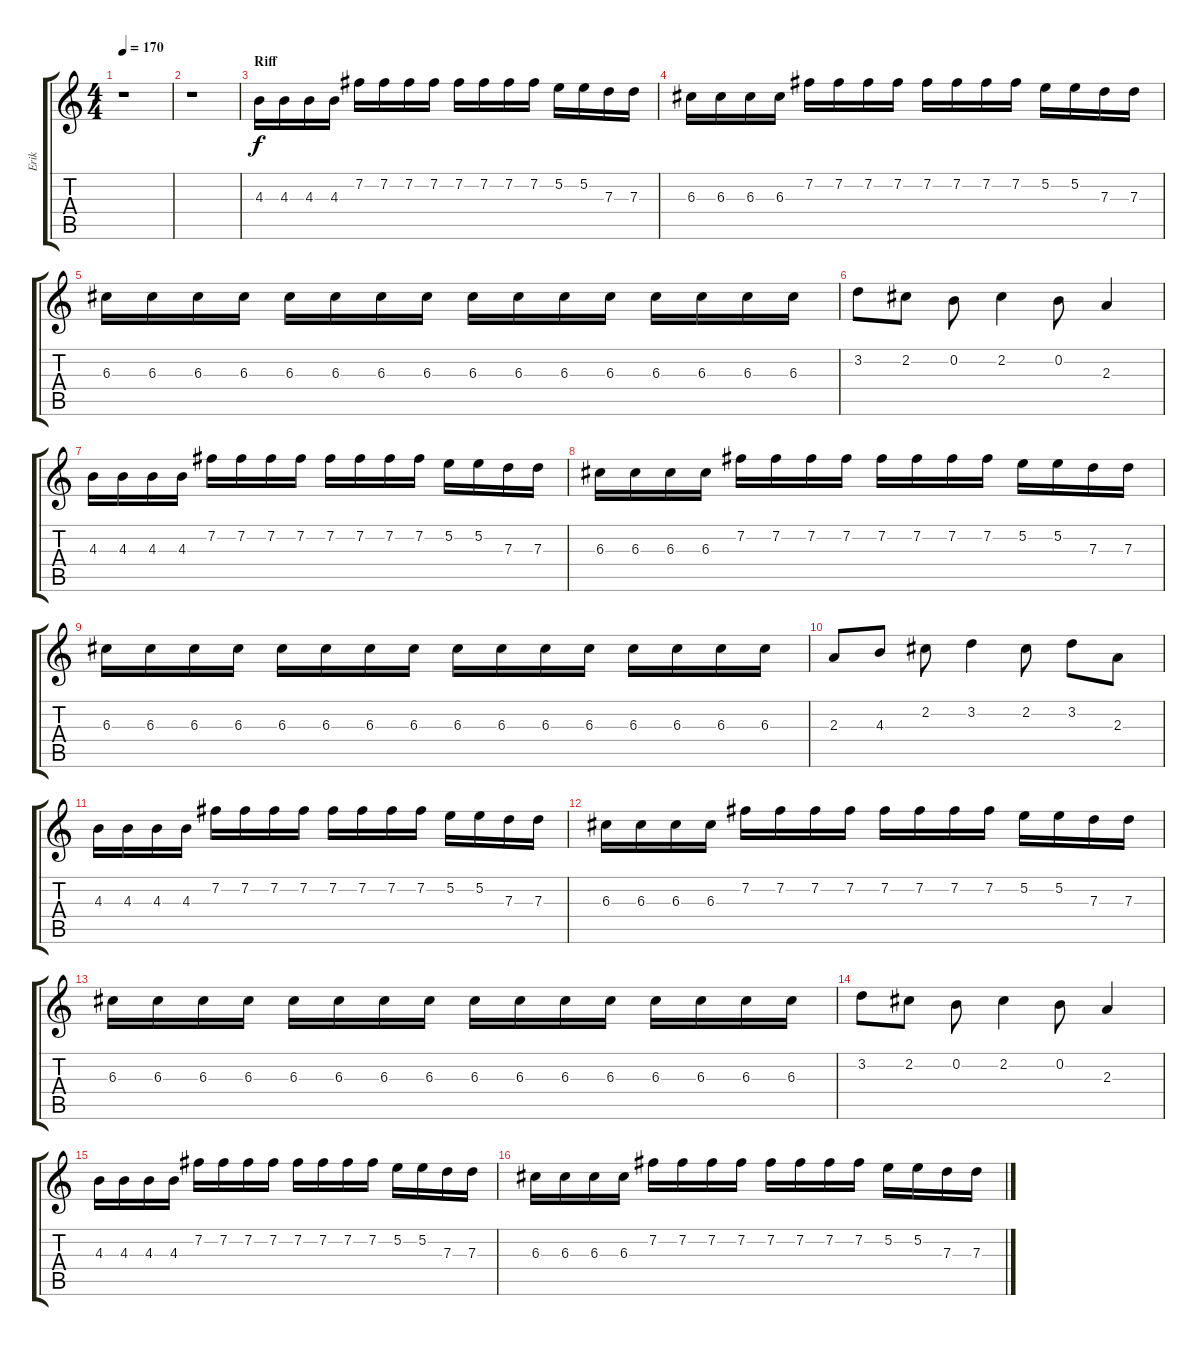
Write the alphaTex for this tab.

\track ("Erik" "Erik") {instrument distortionguitar}
\staff {score tabs}
\tuning (E4 B3 G3 D3 A2 E2) {hide}
\ts (4 4)
\tempo 170
\clef g2
\ks c
r.1{dy f instrument distortionguitar} |
r.1 |
\section ("" "Riff")
4.3.16 4.3.16 4.3.16 4.3.16 7.2.16 7.2.16 7.2.16 7.2.16 7.2.16 7.2.16 7.2.16 7.2.16 5.2.16 5.2.16 7.3.16 7.3.16 |
6.3.16 6.3.16 6.3.16 6.3.16 7.2.16 7.2.16 7.2.16 7.2.16 7.2.16 7.2.16 7.2.16 7.2.16 5.2.16 5.2.16 7.3.16 7.3.16 |
6.3.16 6.3.16 6.3.16 6.3.16 6.3.16 6.3.16 6.3.16 6.3.16 6.3.16 6.3.16 6.3.16 6.3.16 6.3.16 6.3.16 6.3.16 6.3.16 |
3.2.8 2.2.8 0.2.8 2.2.4 0.2.8 2.3.4 |
4.3.16 4.3.16 4.3.16 4.3.16 7.2.16 7.2.16 7.2.16 7.2.16 7.2.16 7.2.16 7.2.16 7.2.16 5.2.16 5.2.16 7.3.16 7.3.16 |
6.3.16 6.3.16 6.3.16 6.3.16 7.2.16 7.2.16 7.2.16 7.2.16 7.2.16 7.2.16 7.2.16 7.2.16 5.2.16 5.2.16 7.3.16 7.3.16 |
6.3.16 6.3.16 6.3.16 6.3.16 6.3.16 6.3.16 6.3.16 6.3.16 6.3.16 6.3.16 6.3.16 6.3.16 6.3.16 6.3.16 6.3.16 6.3.16 |
2.3.8 4.3.8 2.2.8 3.2.4 2.2.8 3.2.8 2.3.8 |
4.3.16 4.3.16 4.3.16 4.3.16 7.2.16 7.2.16 7.2.16 7.2.16 7.2.16 7.2.16 7.2.16 7.2.16 5.2.16 5.2.16 7.3.16 7.3.16 |
6.3.16 6.3.16 6.3.16 6.3.16 7.2.16 7.2.16 7.2.16 7.2.16 7.2.16 7.2.16 7.2.16 7.2.16 5.2.16 5.2.16 7.3.16 7.3.16 |
6.3.16 6.3.16 6.3.16 6.3.16 6.3.16 6.3.16 6.3.16 6.3.16 6.3.16 6.3.16 6.3.16 6.3.16 6.3.16 6.3.16 6.3.16 6.3.16 |
3.2.8 2.2.8 0.2.8 2.2.4 0.2.8 2.3.4 |
4.3.16 4.3.16 4.3.16 4.3.16 7.2.16 7.2.16 7.2.16 7.2.16 7.2.16 7.2.16 7.2.16 7.2.16 5.2.16 5.2.16 7.3.16 7.3.16 |
6.3.16 6.3.16 6.3.16 6.3.16 7.2.16 7.2.16 7.2.16 7.2.16 7.2.16 7.2.16 7.2.16 7.2.16 5.2.16 5.2.16 7.3.16 7.3.16
